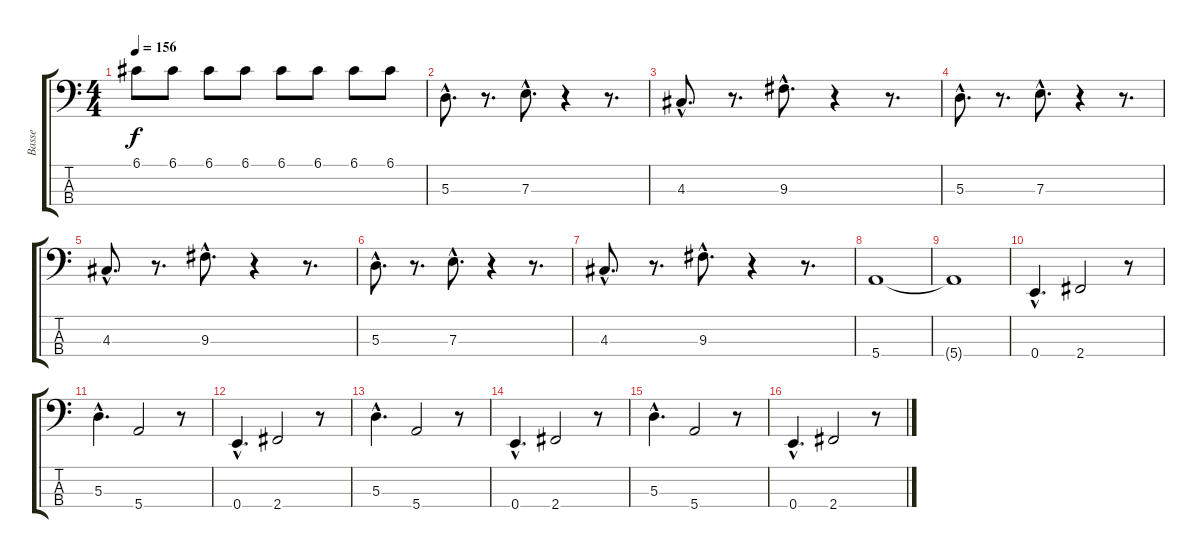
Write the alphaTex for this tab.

\track ("Basse" "Basse") {instrument electricbasspick}
\staff {score tabs}
\tuning (G2 D2 A1 E1) {hide}
\ts (4 4)
\tempo 156
\clef f4
\ks c
6.1.8{dy f} 6.1.8 6.1.8 6.1.8 6.1.8 6.1.8 6.1.8 6.1.8 |
5.3{hac}.8{d} r.8{d} 7.3{hac}.8{d} r.4 r.8{d} |
4.3{hac}.8{d} r.8{d} 9.3{hac}.8{d} r.4 r.8{d} |
5.3{hac}.8{d} r.8{d} 7.3{hac}.8{d} r.4 r.8{d} |
4.3{hac}.8{d} r.8{d} 9.3{hac}.8{d} r.4 r.8{d} |
5.3{hac}.8{d} r.8{d} 7.3{hac}.8{d} r.4 r.8{d} |
4.3{hac}.8{d} r.8{d} 9.3{hac}.8{d} r.4 r.8{d} |
5.4.1 |
5.4{t}.1 |
0.4{hac}.4{d} 2.4.2 r.8 |
5.3{hac}.4{d} 5.4.2 r.8 |
0.4{hac}.4{d} 2.4.2 r.8 |
5.3{hac}.4{d} 5.4.2 r.8 |
0.4{hac}.4{d} 2.4.2 r.8 |
5.3{hac}.4{d} 5.4.2 r.8 |
0.4{hac}.4{d} 2.4.2 r.8
